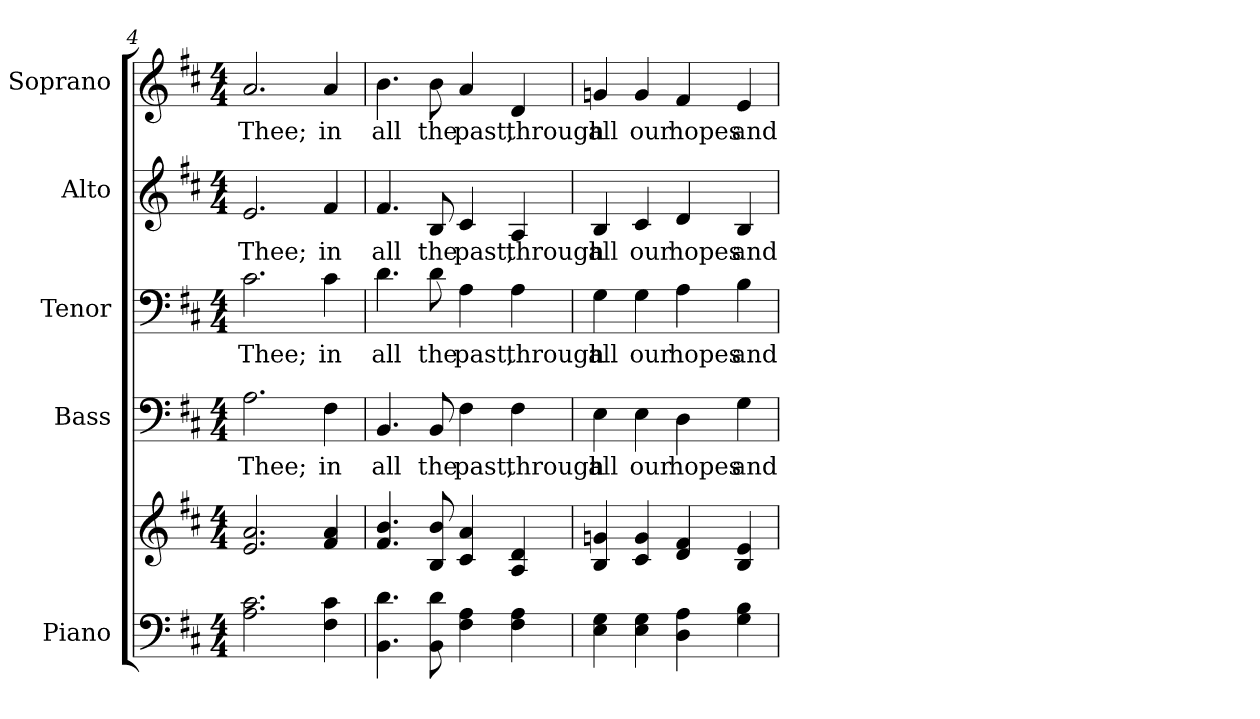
**kern	**kern	**kern	**text	**kern	**text	**kern	**text	**kern	**text
*part5	*part5	*part4	*part4	*part3	*part3	*part2	*part2	*part1	*part1
*staff6	*staff5	*staff4	*staff4	*staff3	*staff3	*staff2	*staff2	*staff1	*staff1
*I"Piano	*	*I"Bass	*	*I"Tenor	*	*I"Alto	*	*I"Soprano	*
*I'Pno.	*	*I'B.	*	*I'T.	*	*I'A.	*	*I'S.	*
*clefF4	*clefG2	*clefF4	*	*clefF4	*	*clefG2	*	*clefG2	*
*k[f#c#]	*k[f#c#]	*k[f#c#]	*	*k[f#c#]	*	*k[f#c#]	*	*k[f#c#]	*
*D:	*D:	*D:	*	*D:	*	*D:	*	*D:	*
*M4/4	*M4/4	*M4/4	*	*M4/4	*	*M4/4	*	*M4/4	*
=4	=4	=4	=4	=4	=4	=4	=4	=4	=4
!	!	!	!LO:LY:b:color=#000000	!	!	!	!	!	!
!	!	!	!	!	!LO:LY:b:color=#000000	!	!	!	!
!	!	!	!	!	!	!	!LO:LY:b:color=#000000	!	!
!	!	!	!	!	!	!	!	!	!LO:LY:b:color=#000000
2.Ai\ 2.c#i	2.ei/ 2.ai	2.Ai\	Thee;	2.c#i\	Thee;	2.ei/	Thee;	2.ai/	Thee;
!	!	!	!LO:LY:b:color=#000000	!	!	!	!	!	!
!	!	!	!	!	!LO:LY:b:color=#000000	!	!	!	!
!	!	!	!	!	!	!	!LO:LY:b:color=#000000	!	!
!	!	!	!	!	!	!	!	!	!LO:LY:b:color=#000000
4F#i\ 4c#i	4f#i/ 4ai	4F#i\	in	4c#i\	in	4f#i/	in	4ai/	in
=5	=5	=5	=5	=5	=5	=5	=5	=5	=5
!	!	!	!LO:LY:b:color=#000000	!	!	!	!	!	!
!	!	!	!	!	!LO:LY:b:color=#000000	!	!	!	!
!	!	!	!	!	!	!	!LO:LY:b:color=#000000	!	!
!	!	!	!	!	!	!	!	!	!LO:LY:b:color=#000000
4.BBi\ 4.di	4.f#i/ 4.bi	4.BBi/	all	4.di\	all	4.f#i/	all	4.bi\	all
!	!	!	!LO:LY:b:color=#000000	!	!	!	!	!	!
!	!	!	!	!	!LO:LY:b:color=#000000	!	!	!	!
!	!	!	!	!	!	!	!LO:LY:b:color=#000000	!	!
!	!	!	!	!	!	!	!	!	!LO:LY:b:color=#000000
8BBi\ 8di	8Bi/ 8bi	8BBi/	the	8di\	the	8Bi/	the	8bi\	the
!	!	!	!LO:LY:b:color=#000000	!	!	!	!	!	!
!	!	!	!	!	!LO:LY:b:color=#000000	!	!	!	!
!	!	!	!	!	!	!	!LO:LY:b:color=#000000	!	!
!	!	!	!	!	!	!	!	!	!LO:LY:b:color=#000000
4F#i\ 4Ai	4c#i/ 4ai	4F#i\	past,	4Ai\	past,	4c#i/	past,	4ai/	past,
!	!	!	!LO:LY:b:color=#000000	!	!	!	!	!	!
!	!	!	!	!	!LO:LY:b:color=#000000	!	!	!	!
!	!	!	!	!	!	!	!LO:LY:b:color=#000000	!	!
!	!	!	!	!	!	!	!	!	!LO:LY:b:color=#000000
4F#i\ 4Ai	4Ai/ 4di	4F#i\	through	4Ai\	through	4Ai/	through	4di/	through
!!LO:PB:g=z
=6	=6	=6	=6	=6	=6	=6	=6	=6	=6
!	!	!	!LO:LY:b:color=#000000	!	!	!	!	!	!
!	!	!	!	!	!LO:LY:b:color=#000000	!	!	!	!
!	!	!	!	!	!	!	!LO:LY:b:color=#000000	!	!
!	!	!	!	!	!	!	!	!	!LO:LY:b:color=#000000
4Ei\ 4Gi	4Bi/ 4gni	4Ei\	all	4Gi\	all	4Bi/	all	4gni/	all
!	!	!	!LO:LY:b:color=#000000	!	!	!	!	!	!
!	!	!	!	!	!LO:LY:b:color=#000000	!	!	!	!
!	!	!	!	!	!	!	!LO:LY:b:color=#000000	!	!
!	!	!	!	!	!	!	!	!	!LO:LY:b:color=#000000
4Ei\ 4Gi	4c#i/ 4gi	4Ei\	our	4Gi\	our	4c#i/	our	4gi/	our
!	!	!	!LO:LY:b:color=#000000	!	!	!	!	!	!
!	!	!	!	!	!LO:LY:b:color=#000000	!	!	!	!
!	!	!	!	!	!	!	!LO:LY:b:color=#000000	!	!
!	!	!	!	!	!	!	!	!	!LO:LY:b:color=#000000
4Di\ 4Ai	4di/ 4f#i	4Di\	hopes	4Ai\	hopes	4di/	hopes	4f#i/	hopes
!	!	!	!LO:LY:b:color=#000000	!	!	!	!	!	!
!	!	!	!	!	!LO:LY:b:color=#000000	!	!	!	!
!	!	!	!	!	!	!	!LO:LY:b:color=#000000	!	!
!	!	!	!	!	!	!	!	!	!LO:LY:b:color=#000000
4Gi\ 4Bi	4Bi/ 4ei	4Gi\	and	4Bi\	and	4Bi/	and	4ei/	and
=	=	=	=	=	=	=	=	=	=
*-	*-	*-	*-	*-	*-	*-	*-	*-	*-
